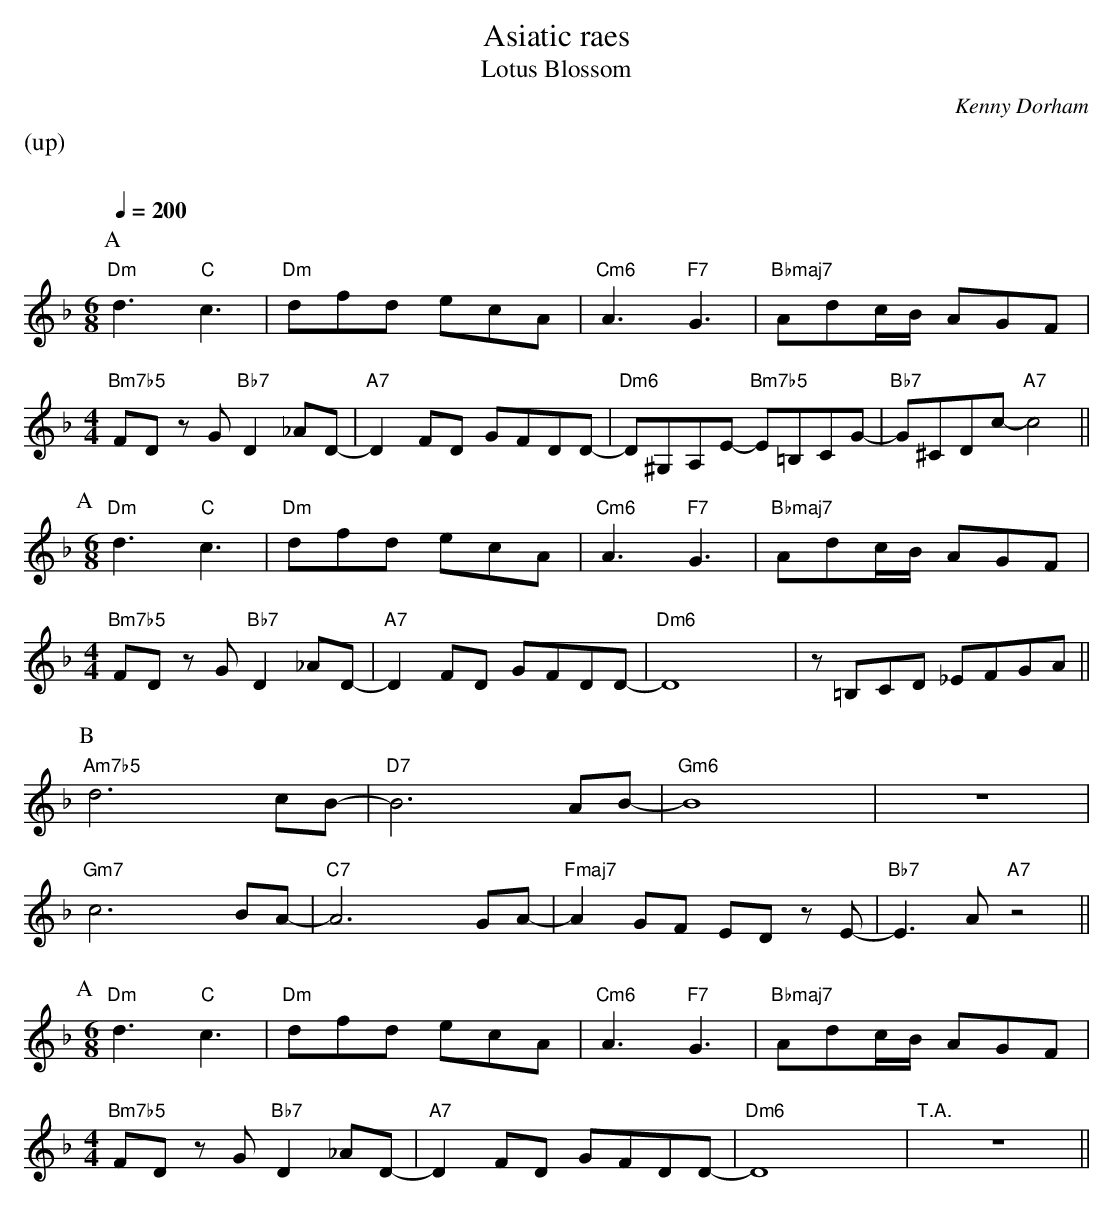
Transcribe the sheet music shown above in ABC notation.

X:1
T: Asiatic raes
T: Lotus Blossom
M:6/8
L:1/8
C:Kenny Dorham
Q:1/4=200
%%staves (chords melody)
K:Dm
%%text (up)
%%vskip 20
P: A
V:chords
"Dm"x3 "C"x3 | "Dm"x3 x3 | "Cm6"x3 "F7"x3 | "Bbmaj7"x3 x3 |
[M:4/4]"Bm7b5"x4 "Bb7"x4 | "A7"x4 x4 | "Dm6"x4 "Bm7b5"x4 | "Bb7"x4 "A7"x4 ||
V:melody
d3c3 | dfd ecA | A3G3 | Adc/B/ AGF |
[M:4/4]FD zG D2_AD- | D2FD GFDD- | D^G,A,E- E=B,CG- | G^CDc-c4 ||
P: A
V:chords
[M:6/8]"Dm"x3 "C"x3 | "Dm"x3 x3 | "Cm6"x3 "F7"x3 | "Bbmaj7"x3 x3 |
[M:4/4]"Bm7b5"x4 "Bb7"x4 | "A7"x4 x4 | "Dm6"x4 x4 | x4 x4 ||
V:melody
[M:6/8]d3c3 | dfd ecA | A3G3 | Adc/B/ AGF |
[M:4/4]FD zG D2_AD- | D2FD GFDD- | D8 | z=B,CD _EFGA ||
P: B
V:chords
"Am7b5"x4 x4 | "D7"x4 x4 | "Gm6"x4 x4 | x4 x4 |
"Gm7"x4 x4 | "C7"x4 x4 | "Fmaj7"x4 x4 | "Bb7"x4 "A7"x4 ||
V:melody
d6cB- | B6AB- | B8 | z8 |
c6BA- | A6GA- | A2GF ED zE- |E3A z4 ||
P: A
V:chords
[M:6/8]"Dm"x3 "C"x3 | "Dm"x3 x3 | "Cm6"x3 "F7"x3 | "Bbmaj7"x3 x3 |
[M:4/4]"Bm7b5"x4 "Bb7"x4 | "A7"x4 x4 | "Dm6"x4 x4 | "T.A."x4 x4 ||
V:melody
[M:6/8]d3c3 | dfd ecA | A3G3 | Adc/B/ AGF |
[M:4/4]FD zG D2_AD- | D2FD GFDD- | D8 | z8 ||
